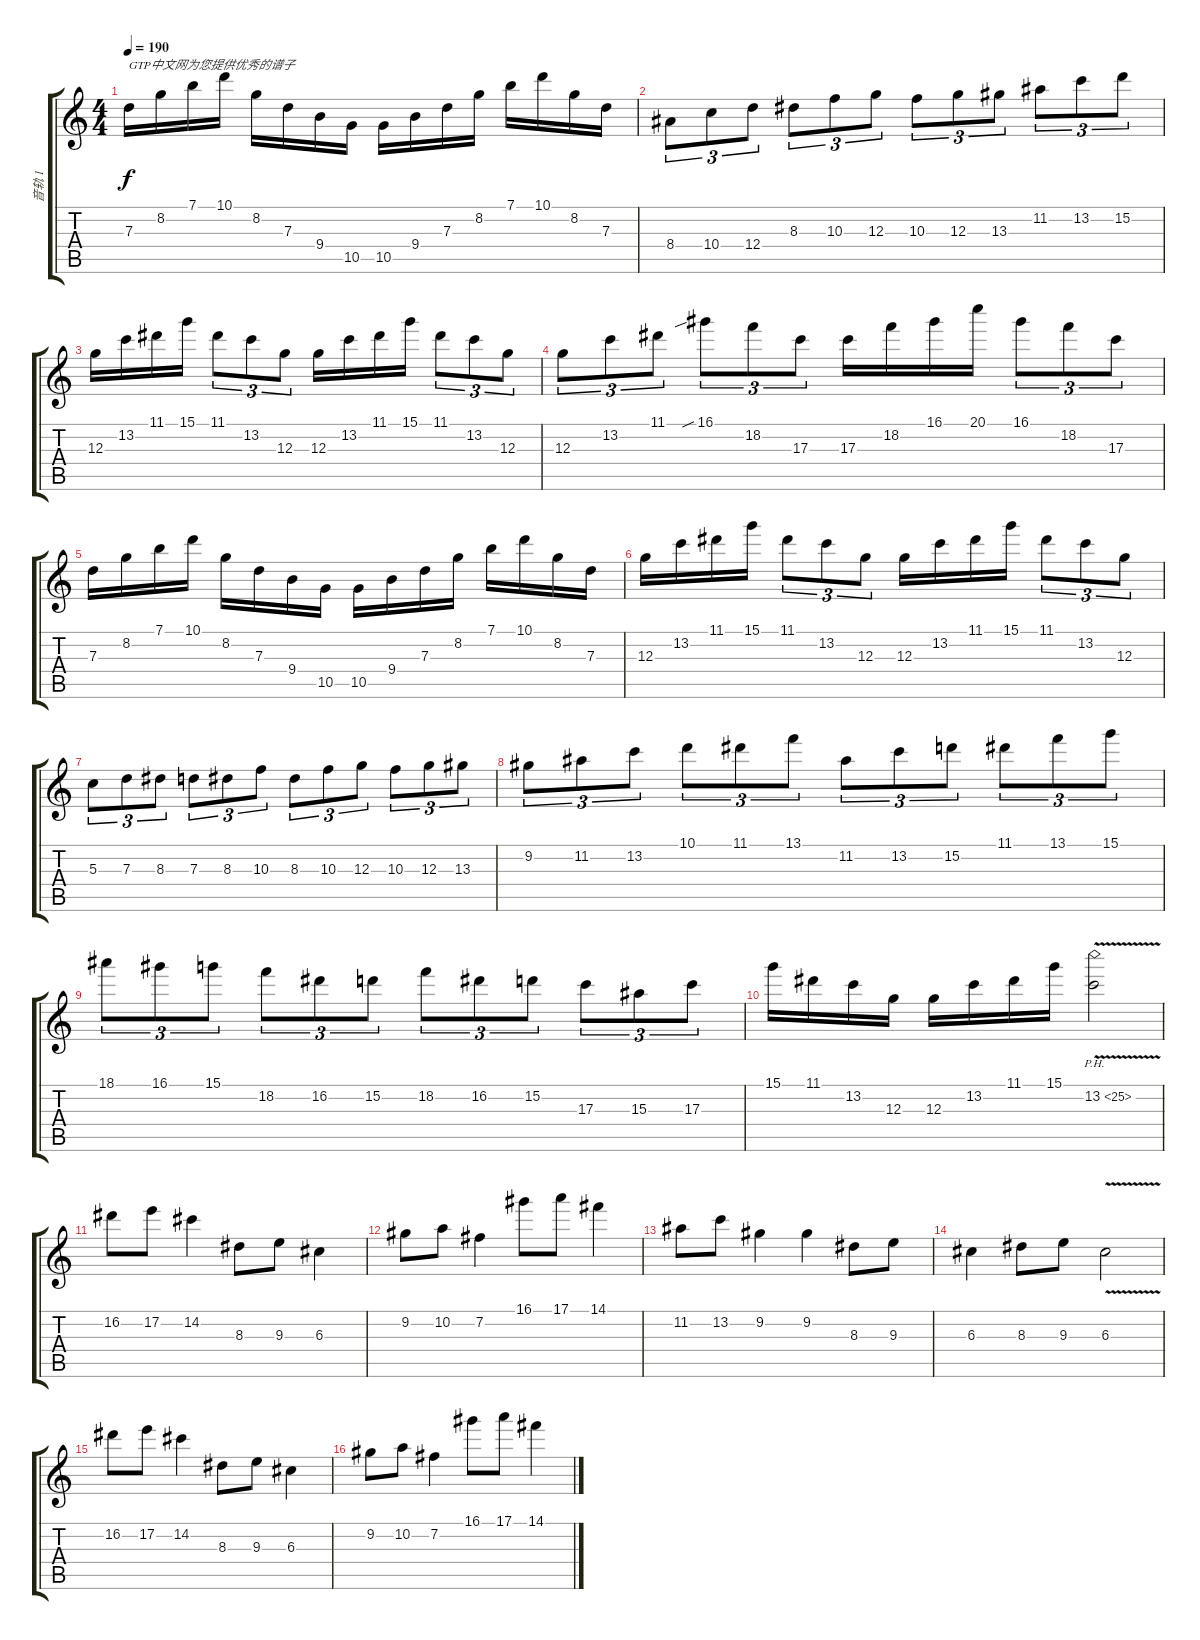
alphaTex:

\track ("音轨 1" "音轨 1") {instrument overdrivenguitar}
\staff {score tabs}
\tuning (E4 B3 G3 D3 A2 E2) {hide}
\ts (4 4)
\tempo 190
\clef g2
\ks c
7.3.16{txt "GTP中文网为您提供优秀的谱子" dy f} 8.2.16 7.1.16 10.1.16 8.2.16 7.3.16 9.4.16 10.5.16 10.5.16 9.4.16 7.3.16 8.2.16 7.1.16 10.1.16 8.2.16 7.3.16 |
8.4.8{tu (3 2)} 10.4.8{tu (3 2)} 12.4.8{tu (3 2)} 8.3.8{tu (3 2)} 10.3.8{tu (3 2)} 12.3.8{tu (3 2)} 10.3.8{tu (3 2)} 12.3.8{tu (3 2)} 13.3.8{tu (3 2)} 11.2.8{tu (3 2)} 13.2.8{tu (3 2)} 15.2.8{tu (3 2)} |
12.3.16 13.2.16 11.1.16 15.1.16 11.1.8{tu (3 2)} 13.2.8{tu (3 2)} 12.3.8{tu (3 2)} 12.3.16 13.2.16 11.1.16 15.1.16 11.1.8{tu (3 2)} 13.2.8{tu (3 2)} 12.3.8{tu (3 2)} |
12.3.8{tu (3 2)} 13.2.8{tu (3 2)} 11.1.8{tu (3 2)} 16.1{sib}.8{tu (3 2)} 18.2.8{tu (3 2)} 17.3.8{tu (3 2)} 17.3.16 18.2.16 16.1.16 20.1.16 16.1.8{tu (3 2)} 18.2.8{tu (3 2)} 17.3.8{tu (3 2)} |
7.3.16 8.2.16 7.1.16 10.1.16 8.2.16 7.3.16 9.4.16 10.5.16 10.5.16 9.4.16 7.3.16 8.2.16 7.1.16 10.1.16 8.2.16 7.3.16 |
12.3.16 13.2.16 11.1.16 15.1.16 11.1.8{tu (3 2)} 13.2.8{tu (3 2)} 12.3.8{tu (3 2)} 12.3.16 13.2.16 11.1.16 15.1.16 11.1.8{tu (3 2)} 13.2.8{tu (3 2)} 12.3.8{tu (3 2)} |
5.3.8{tu (3 2)} 7.3.8{tu (3 2)} 8.3.8{tu (3 2)} 7.3.8{tu (3 2)} 8.3.8{tu (3 2)} 10.3.8{tu (3 2)} 8.3.8{tu (3 2)} 10.3.8{tu (3 2)} 12.3.8{tu (3 2)} 10.3.8{tu (3 2)} 12.3.8{tu (3 2)} 13.3.8{tu (3 2)} |
9.2.8{tu (3 2)} 11.2.8{tu (3 2)} 13.2.8{tu (3 2)} 10.1.8{tu (3 2)} 11.1.8{tu (3 2)} 13.1.8{tu (3 2)} 11.2.8{tu (3 2)} 13.2.8{tu (3 2)} 15.2.8{tu (3 2)} 11.1.8{tu (3 2)} 13.1.8{tu (3 2)} 15.1.8{tu (3 2)} |
18.1.8{tu (3 2)} 16.1.8{tu (3 2)} 15.1.8{tu (3 2)} 18.2.8{tu (3 2)} 16.2.8{tu (3 2)} 15.2.8{tu (3 2)} 18.2.8{tu (3 2)} 16.2.8{tu (3 2)} 15.2.8{tu (3 2)} 17.3.8{tu (3 2)} 15.3.8{tu (3 2)} 17.3.8{tu (3 2)} |
15.1.16 11.1.16 13.2.16 12.3.16 12.3.16 13.2.16 11.1.16 15.1.16 13.2{ph 12 v}.2 |
16.2.8 17.2.8 14.2.4 8.3.8 9.3.8 6.3.4 |
9.2.8 10.2.8 7.2.4 16.1.8 17.1.8 14.1.4 |
11.2.8 13.2.8 9.2.4 9.2.4 8.3.8 9.3.8 |
6.3.4 8.3.8 9.3.8 6.3{v}.2 |
16.2.8 17.2.8 14.2.4 8.3.8 9.3.8 6.3.4 |
9.2.8 10.2.8 7.2.4 16.1.8 17.1.8 14.1.4
